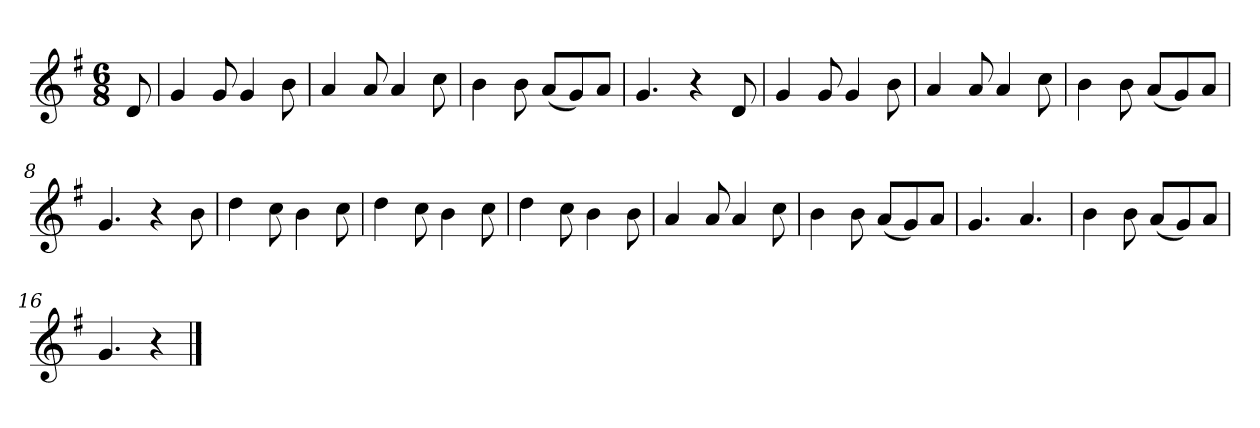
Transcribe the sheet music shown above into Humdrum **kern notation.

**kern
*part1
*staff1
*k[f#]
*M6/8
*MM120
=
8d
=1
4g
8g
4g
8b
=2
4a
8a
4a
8cc
=3
4b
8b
(8aL
8g)
8aJ
=4
4.g
4r
8d
=5
4g
8g
4g
8b
=6
4a
8a
4a
8cc
=7
4b
8b
(8aL
8g)
8aJ
=8
4.g
4r
8b
=9
4dd
8cc
4b
8cc
=10
4dd
8cc
4b
8cc
=11
4dd
8cc
4b
8b
=12
4a
8a
4a
8cc
=13
4b
8b
(8aL
8g)
8aJ
=14
4.g
4.a
=15
4b
8b
(8aL
8g)
8aJ
=16
4.g
4r
==
*-
